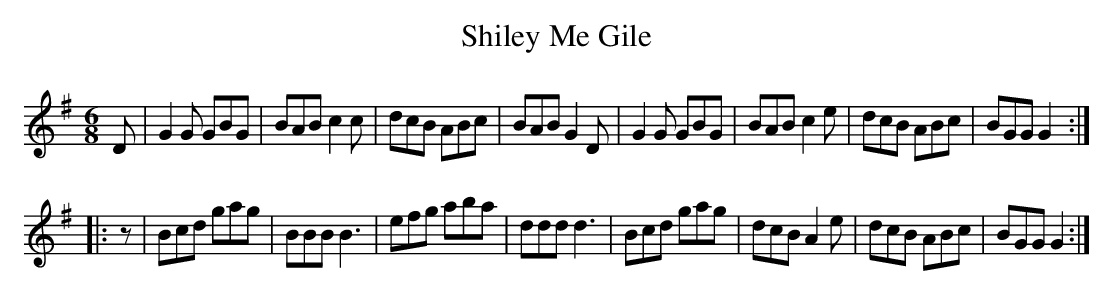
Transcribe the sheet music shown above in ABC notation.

X:1
T:Shiley Me Gile
M:6/8
L:1/8
K:G
D|G2G GBG|BAB c2c|dcB ABc|BAB G2D|G2G GBG|BAB c2e|dcB ABc|BGG G2::
z|Bcd gag|BBB B3|efg aba|ddd d3|Bcd gag|dcB A2e|dcB ABc|BGG G2:|
